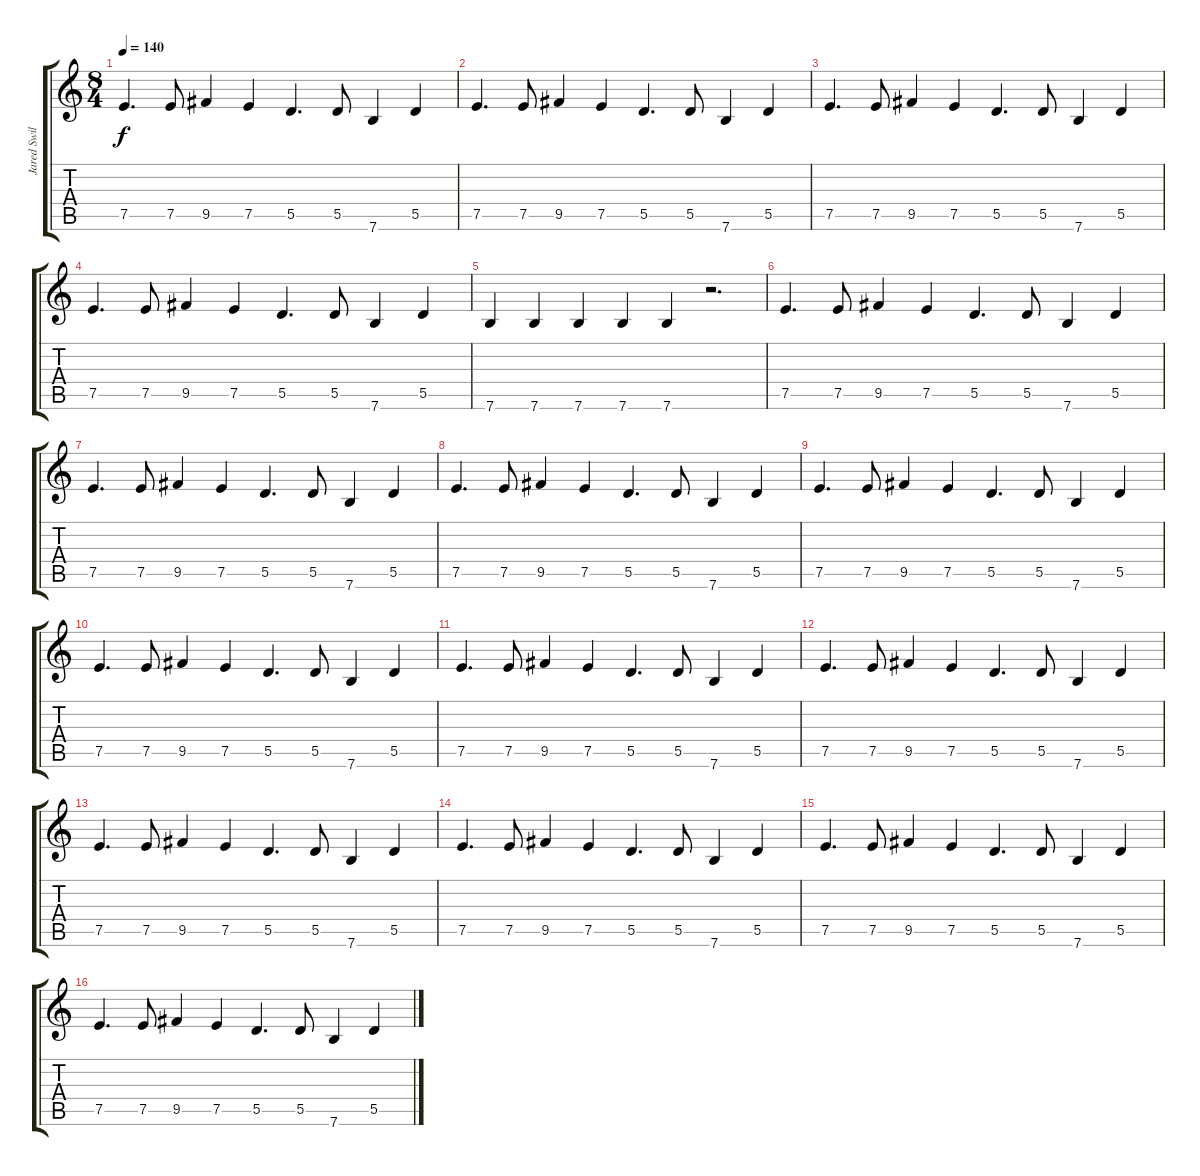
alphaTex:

\track ("Jared Swilley" "Jared Swil") {instrument electricbasspick}
\staff {score tabs}
\tuning (E4 B3 G3 D3 A2 E2) {hide}
\ts (8 4)
\tempo 140
\clef g2
\ks c
7.5.4{d dy f} 7.5.8 9.5.4 7.5.4 5.5.4{d} 5.5.8 7.6.4 5.5.4 |
7.5.4{d} 7.5.8 9.5.4 7.5.4 5.5.4{d} 5.5.8 7.6.4 5.5.4 |
7.5.4{d} 7.5.8 9.5.4 7.5.4 5.5.4{d} 5.5.8 7.6.4 5.5.4 |
7.5.4{d} 7.5.8 9.5.4 7.5.4 5.5.4{d} 5.5.8 7.6.4 5.5.4 |
7.6.4 7.6.4 7.6.4 7.6.4 7.6.4 r.2{d} |
7.5.4{d} 7.5.8 9.5.4 7.5.4 5.5.4{d} 5.5.8 7.6.4 5.5.4 |
7.5.4{d} 7.5.8 9.5.4 7.5.4 5.5.4{d} 5.5.8 7.6.4 5.5.4 |
7.5.4{d} 7.5.8 9.5.4 7.5.4 5.5.4{d} 5.5.8 7.6.4 5.5.4 |
7.5.4{d} 7.5.8 9.5.4 7.5.4 5.5.4{d} 5.5.8 7.6.4 5.5.4 |
7.5.4{d} 7.5.8 9.5.4 7.5.4 5.5.4{d} 5.5.8 7.6.4 5.5.4 |
7.5.4{d} 7.5.8 9.5.4 7.5.4 5.5.4{d} 5.5.8 7.6.4 5.5.4 |
7.5.4{d} 7.5.8 9.5.4 7.5.4 5.5.4{d} 5.5.8 7.6.4 5.5.4 |
7.5.4{d} 7.5.8 9.5.4 7.5.4 5.5.4{d} 5.5.8 7.6.4 5.5.4 |
7.5.4{d} 7.5.8 9.5.4 7.5.4 5.5.4{d} 5.5.8 7.6.4 5.5.4 |
7.5.4{d} 7.5.8 9.5.4 7.5.4 5.5.4{d} 5.5.8 7.6.4 5.5.4 |
7.5.4{d} 7.5.8 9.5.4 7.5.4 5.5.4{d} 5.5.8 7.6.4 5.5.4
